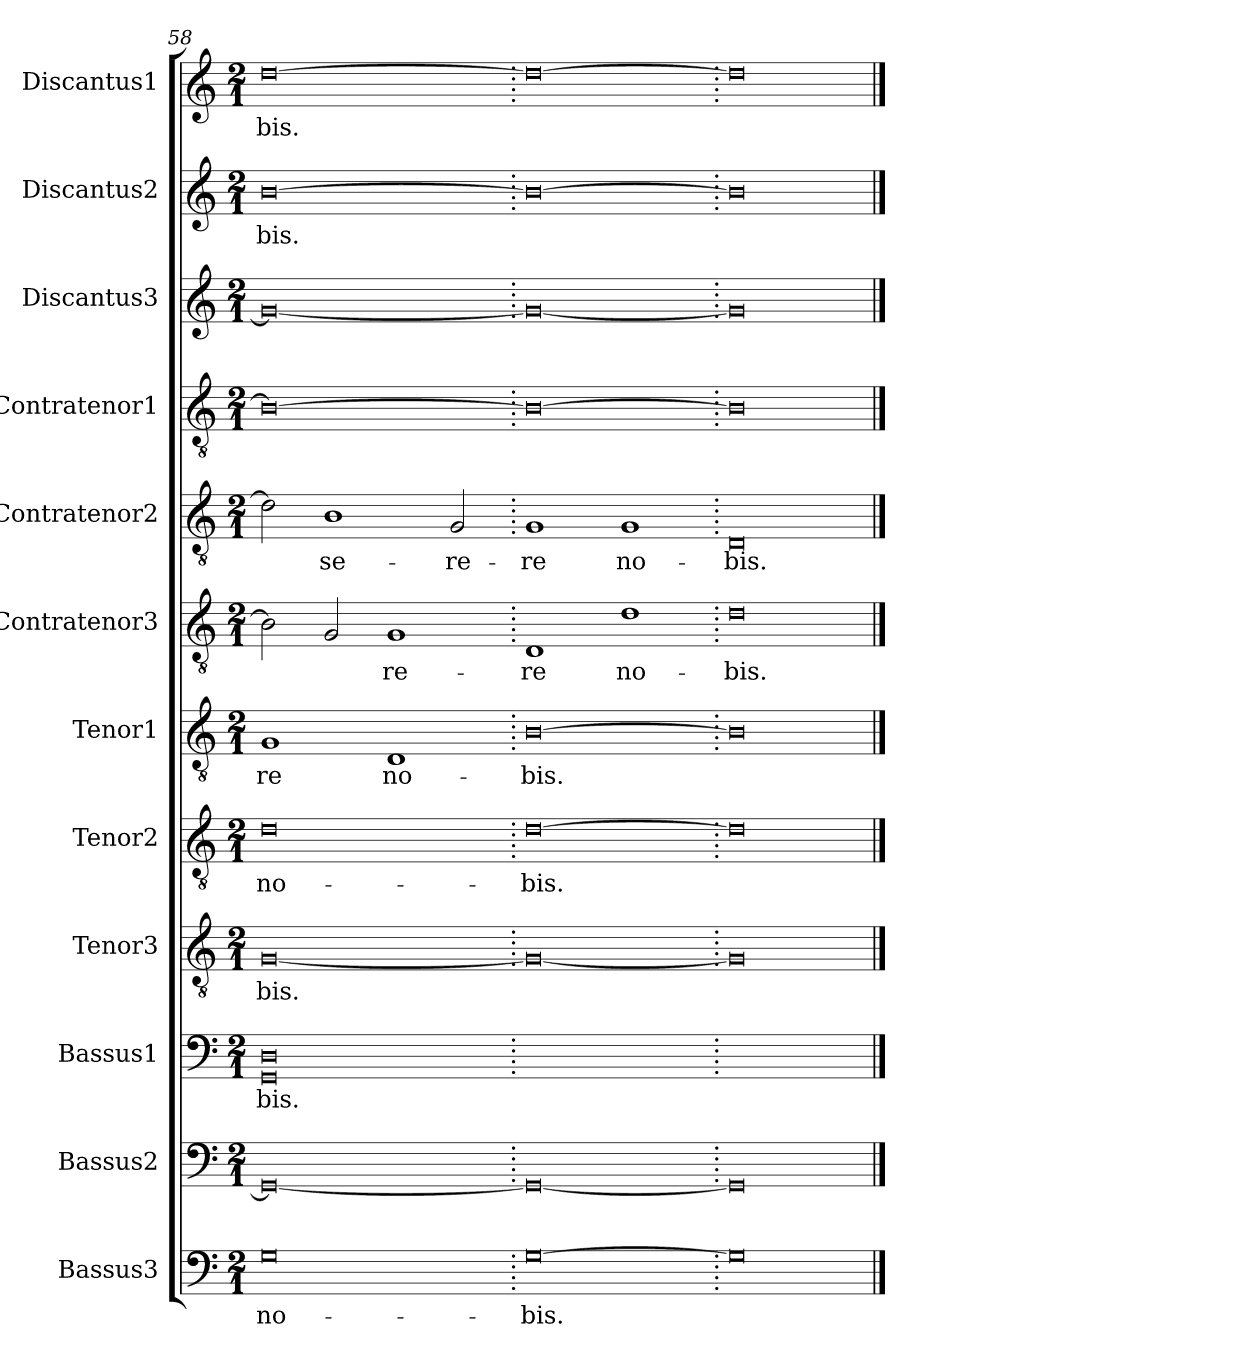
**kern	**text	**kern	**kern	**text	**kern	**text	**kern	**text	**kern	**text	**kern	**text	**kern	**text	**kern	**kern	**kern	**text	**kern	**text
*part12	*part12	*part11	*part10	*part10	*part9	*part9	*part8	*part8	*part7	*part7	*part6	*part6	*part5	*part5	*part4	*part3	*part2	*part2	*part1	*part1
*staff12	*staff12	*staff11	*staff10	*staff10	*staff9	*staff9	*staff8	*staff8	*staff7	*staff7	*staff6	*staff6	*staff5	*staff5	*staff4	*staff3	*staff2	*staff2	*staff1	*staff1
*I"Bassus3	*	*I"Bassus2	*I"Bassus1	*	*I"Tenor3	*	*I"Tenor2	*	*I"Tenor1	*	*I"Contratenor3	*	*I"Contratenor2	*	*I"Contratenor1	*I"Discantus3	*I"Discantus2	*	*I"Discantus1	*
*I'B3	*	*I'B2	*I'B1	*	*I'T3	*	*I'T2	*	*I'T1	*	*I'Ct3	*	*I'Ct2	*	*I'Ct1	*I'D3	*I'D2	*	*I'D1	*
*clefF4	*	*clefF4	*clefF4	*	*clefGv2	*	*clefGv2	*	*clefGv2	*	*clefGv2	*	*clefGv2	*	*clefGv2	*clefG2	*clefG2	*	*clefG2	*
*k[]	*	*k[]	*k[]	*	*k[]	*	*k[]	*	*k[]	*	*k[]	*	*k[]	*	*k[]	*k[]	*k[]	*	*k[]	*
*M2/1	*	*M2/1	*M2/1	*	*M2/1	*	*M2/1	*	*M2/1	*	*M2/1	*	*M2/1	*	*M2/1	*M2/1	*M2/1	*	*M2/1	*
=58	=58	=58	=58	=58	=58	=58	=58	=58	=58	=58	=58	=58	=58	=58	=58	=58	=58	=58	=58	=58
*	*	*	*^	*	*	*	*	*	*	*	*	*	*	*	*	*	*	*	*	*
0G\	no-	0GG/_	[y0GG\	[y0D/	-bis.	[0G/	-bis.	0d\	no-	1G/	-re	2B\]	.	2d\]	.	0B\_	0g/_	[0b\	-bis.	[0dd\	-bis.
.	.	.	.	.	.	.	.	.	.	.	.	2G/	.	1B\	-se-	.	.	.	.	.	.
.	.	.	.	.	.	.	.	.	.	1D/	no-	1G/	-re-	.	.	.	.	.	.	.	.
.	.	.	.	.	.	.	.	.	.	.	.	.	.	2G/	-re-	.	.	.	.	.	.
=59.	=59.	=59.	=59.	=59.	=59.	=59.	=59.	=59.	=59.	=59.	=59.	=59.	=59.	=59.	=59.	=59.	=59.	=59.	=59.	=59.	=59.
[0G\	-bis.	0GG/_	0GG\yy_	0D/yy_	.	0G/_	.	[0d\	-bis.	[0B\	-bis.	1D/	-re	1G/	-re	0B\_	0g/_	0b\_	.	0dd\_	.
.	.	.	.	.	.	.	.	.	.	.	.	1d\	no-	1G/	no-	.	.	.	.	.	.
=60.	=60.	=60.	=60.	=60.	=60.	=60.	=60.	=60.	=60.	=60.	=60.	=60.	=60.	=60.	=60.	=60.	=60.	=60.	=60.	=60.	=60.
0G\]	.	0GG/]	0GG\yy]	0D/yy]	.	0G/]	.	0d\]	.	0B\]	.	0d\	-bis.	0D/	-bis.	0B\]	0g/]	0b\]	.	0dd\]	.
*	*	*	*v	*v	*	*	*	*	*	*	*	*	*	*	*	*	*	*	*	*	*
==	==	==	==	==	==	==	==	==	==	==	==	==	==	==	==	==	==	==	==	==
*-	*-	*-	*-	*-	*-	*-	*-	*-	*-	*-	*-	*-	*-	*-	*-	*-	*-	*-	*-	*-
